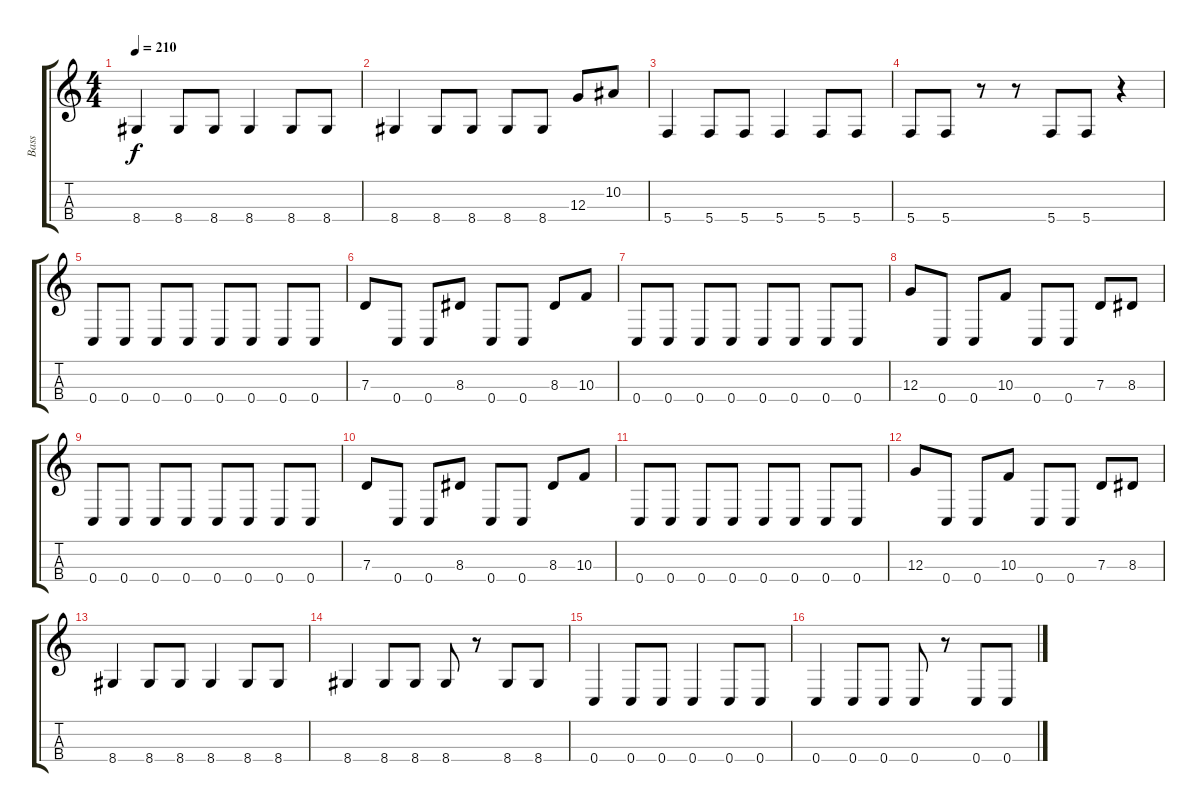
\track ("Bass" "Bass") {instrument electricbasspick}
\staff {score tabs}
\tuning (F3 C3 G2 C2) {hide}
\ts (4 4)
\tempo 210
\clef g2
\ks c
8.4.4{dy f} 8.4.8 8.4.8 8.4.4 8.4.8 8.4.8 |
8.4.4 8.4.8 8.4.8 8.4.8 8.4.8 12.3.8 10.2.8 |
5.4.4 5.4.8 5.4.8 5.4.4 5.4.8 5.4.8 |
5.4.8 5.4.8 r.8 r.8 5.4.8 5.4.8 r.4 |
0.4.8 0.4.8 0.4.8 0.4.8 0.4.8 0.4.8 0.4.8 0.4.8 |
7.3.8 0.4.8 0.4.8 8.3.8 0.4.8 0.4.8 8.3.8 10.3.8 |
0.4.8 0.4.8 0.4.8 0.4.8 0.4.8 0.4.8 0.4.8 0.4.8 |
12.3.8 0.4.8 0.4.8 10.3.8 0.4.8 0.4.8 7.3.8 8.3.8 |
0.4.8 0.4.8 0.4.8 0.4.8 0.4.8 0.4.8 0.4.8 0.4.8 |
7.3.8 0.4.8 0.4.8 8.3.8 0.4.8 0.4.8 8.3.8 10.3.8 |
0.4.8 0.4.8 0.4.8 0.4.8 0.4.8 0.4.8 0.4.8 0.4.8 |
12.3.8 0.4.8 0.4.8 10.3.8 0.4.8 0.4.8 7.3.8 8.3.8 |
8.4.4 8.4.8 8.4.8 8.4.4 8.4.8 8.4.8 |
8.4.4 8.4.8 8.4.8 8.4.8 r.8 8.4.8 8.4.8 |
0.4.4 0.4.8 0.4.8 0.4.4 0.4.8 0.4.8 |
0.4.4 0.4.8 0.4.8 0.4.8 r.8 0.4.8 0.4.8
